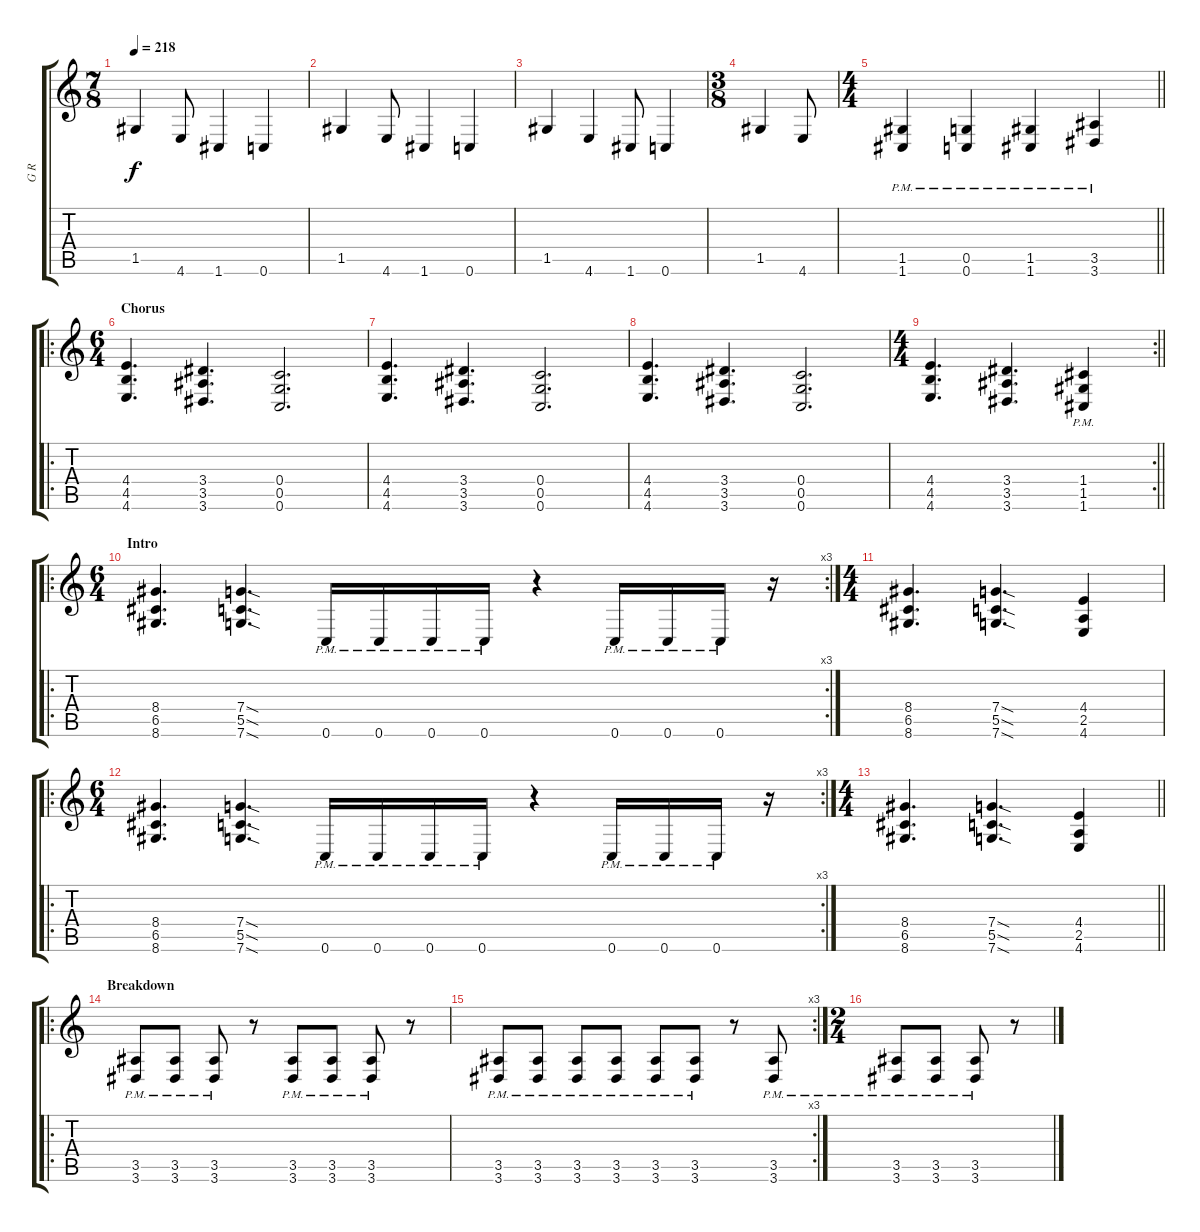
\track ("G R" "G R") {instrument distortionguitar}
\staff {score tabs}
\tuning (D4 A3 F3 C3 G2 C2) {hide}
\ts (7 8)
\tempo 218
\clef g2
\ks c
1.5.4{dy f} 4.6.8 1.6.4 0.6.4 |
1.5.4 4.6.8 1.6.4 0.6.4 |
1.5.4 4.6.4 1.6.8 0.6.4 |
\ts (3 8)
1.5.4 4.6.8 |
\ts (4 4)
\barLineRight lightlight
(1.5{pm} 1.6{pm}).4 (0.5{pm} 0.6{pm}).4 (1.5{pm} 1.6{pm}).4 (3.5{pm} 3.6{pm}).4 |
\ro
\ts (6 4)
\section ("" "Chorus")
(4.4 4.5 4.6).4{d} (3.4 3.5 3.6).4{d} (0.4 0.5 0.6).2{d} |
(4.4 4.5 4.6).4{d} (3.4 3.5 3.6).4{d} (0.4 0.5 0.6).2{d} |
(4.4 4.5 4.6).4{d} (3.4 3.5 3.6).4{d} (0.4 0.5 0.6).2{d} |
\rc 2
\ts (4 4)
\barLineRight lightlight
(4.4 4.5 4.6).4{d} (3.4 3.5 3.6).4{d} (1.4{pm} 1.5{pm} 1.6{pm}).4 |
\ro
\rc 3
\ts (6 4)
\section ("" "Intro")
(8.4 6.5 8.6).4{d} (7.4{sod} 5.5{sod} 7.6{sod}).4{d} 0.6{pm}.16 0.6{pm}.16 0.6{pm}.16 0.6{pm}.16 r.4 0.6{pm}.16 0.6{pm}.16 0.6{pm}.16 r.16 |
\ts (4 4)
(8.4 6.5 8.6).4{d} (7.4{sod} 5.5{sod} 7.6{sod}).4{d} (4.4 2.5 4.6).4 |
\ro
\rc 3
\ts (6 4)
(8.4 6.5 8.6).4{d} (7.4{sod} 5.5{sod} 7.6{sod}).4{d} 0.6{pm}.16 0.6{pm}.16 0.6{pm}.16 0.6{pm}.16 r.4 0.6{pm}.16 0.6{pm}.16 0.6{pm}.16 r.16 |
\ts (4 4)
\barLineRight lightlight
(8.4 6.5 8.6).4{d} (7.4{sod} 5.5{sod} 7.6{sod}).4{d} (4.4 2.5 4.6).4 |
\ro
\section ("" "Breakdown")
(3.5{pm} 3.6{pm}).8 (3.5{pm} 3.6{pm}).8 (3.5{pm} 3.6{pm}).8 r.8 (3.5{pm} 3.6{pm}).8 (3.5{pm} 3.6{pm}).8 (3.5{pm} 3.6{pm}).8 r.8 |
\rc 3
(3.5{pm} 3.6{pm}).8 (3.5{pm} 3.6{pm}).8 (3.5{pm} 3.6{pm}).8 (3.5{pm} 3.6{pm}).8 (3.5{pm} 3.6{pm}).8 (3.5{pm} 3.6{pm}).8 r.8 (3.5{pm} 3.6{pm}).8 |
\ts (2 4)
(3.5{pm} 3.6{pm}).8 (3.5{pm} 3.6{pm}).8 (3.5{pm} 3.6{pm}).8 r.8
